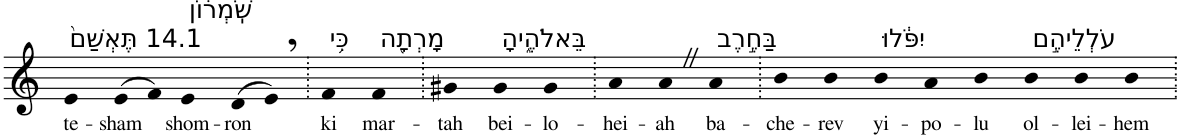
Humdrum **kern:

**kern	**text
*part1	*part1
*staff1	*staff1
*I"Piano	*
*I'Pno	*
*clefG2	*
*k[]	*
=1	=1
!LO:TX:a:t=14.1 תֶּאְשַׁם֙	!
!	!LO:LY:b
4e	te-
!	!LO:LY:b
(>8e	-sham
8f)	.
!LO:TX:a:t=שֹֽׁמְר֔וֹן	!
!	!LO:LY:b
4e	shom-
!	!LO:LY:b
(>8d	-ron
8e,)	.
=2.	=2.
!LO:TX:a:t=כִּ֥י	!
!	!LO:LY:b
4f	ki
!LO:TX:a:t=מָרְתָ֖ה	!
!	!LO:LY:b
4f	mar-
=3.	=3.
!	!LO:LY:b
4g#X	-tah
!LO:TX:a:t=בֵּאלֹהֶ֑יהָ	!
!	!LO:LY:b
4g#	bei-
!	!LO:LY:b
4g#	-lo-
=4.	=4.
!	!LO:LY:b
4a	-hei-
!	!LO:LY:b
4aZ	-ah
!LO:TX:a:t=בַּחֶ֣רֶב	!
!	!LO:LY:b
4a	ba-
=5.	=5.
!	!LO:LY:b
4b	-che-
!	!LO:LY:b
4b	-rev
!LO:TX:a:t=יִפֹּ֔לוּ	!
!	!LO:LY:b
4b	yi-
!	!LO:LY:b
4a	-po-
!	!LO:LY:b
4b	-lu
!LO:TX:a:t=עֹלְלֵיהֶ֣ם	!
!	!LO:LY:b
4b	ol-
!	!LO:LY:b
4b	-lei-
!	!LO:LY:b
4b	-hem
=.	=.
*-	*-
